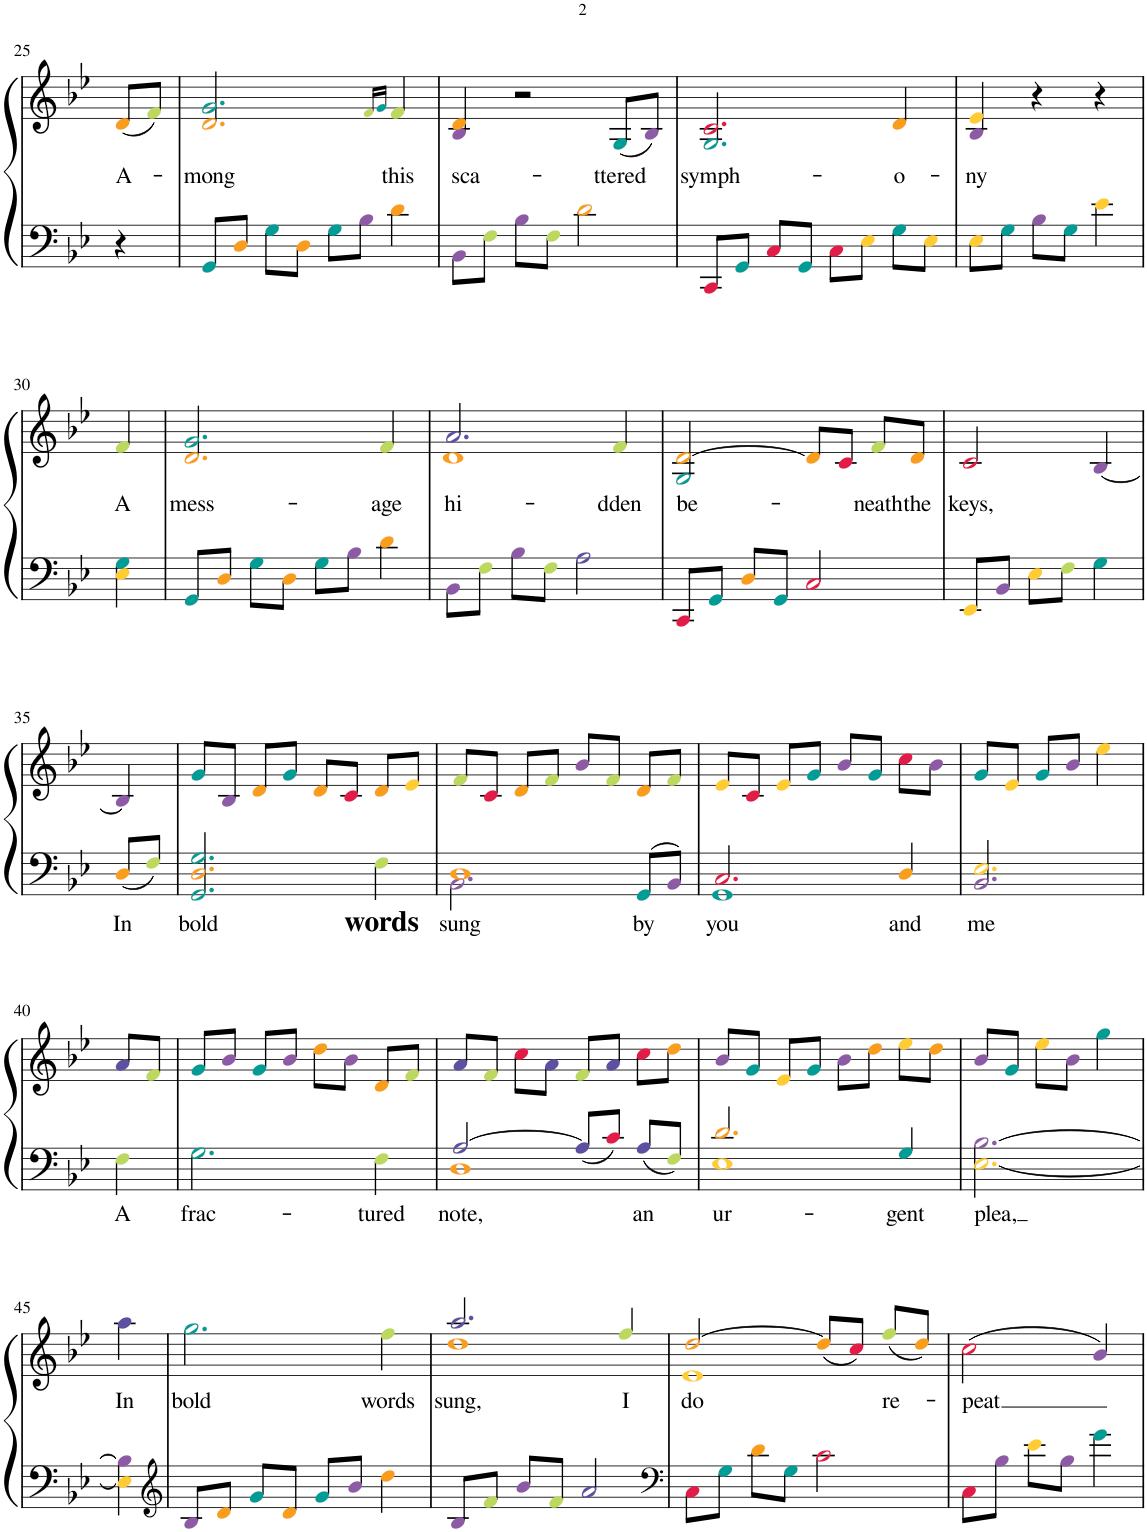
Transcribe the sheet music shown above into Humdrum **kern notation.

**kern	**text	**kern	**text
*part1	*part1	*part1	*part1
*staff2	*staff2	*staff1	*staff1
*I"Piano	*	*	*
*I'Pno.	*	*	*
!!LO:PB:g=z
*clefF4	*	*clefG2	*
*k[b-e-]	*	*k[b-e-]	*
*M4/4	*	*M4/4	*
=25	=25	=25	=25
!	!	!	!LO:LY:b
4r	.	(8di/L	A-
.	.	8fj/J)	.
=26	=26	=26	=26
!	!	!	!LO:LY:b
8GGZ/L	.	2.di/ 2.gZ/	-mong
8Di/J	.	.	.
8GZ\L	.	.	.
8Di\J	.	.	.
8GZ\L	.	.	.
8B-V\J	.	.	.
.	.	16qfj/LL	.
.	.	16qgZ/JJ	.
!	!	!	!LO:LY:b
4di\	.	4fj/	this
=27	=27	=27	=27
!	!	!	!LO:LY:b
8BB-V\L	.	4B-V/ 4di/	sca-
8Fj\J	.	.	.
8B-V\L	.	2r	.
8Fj\J	.	.	.
2di\	.	.	.
!	!	!	!LO:LY:b
.	.	(8GZ/L	-ttered
.	.	8B-V/J)	.
=28	=28	=28	=28
!	!	!	!LO:LY:b
8CCN/L	.	2.GZ/ 2.cN/	symph-
8GGZ/J	.	.	.
8CN/L	.	.	.
8GGZ/J	.	.	.
8CN\L	.	.	.
8E-l\J	.	.	.
!	!	!	!LO:LY:b
8GZ\L	.	4di/	-o-
8E-l\J	.	.	.
=29	=29	=29	=29
!	!	!	!LO:LY:b
8E-l\L	.	4B-V/ 4e-l/	-ny
8GZ\J	.	.	.
8B-V\L	.	4r	.
8GZ\J	.	.	.
4e-l\	.	4r	.
!!LO:LB:g=z
=30	=30	=30	=30
!	!	!	!LO:LY:b
4E-l\ 4GZ\	.	4fj/	A
=31	=31	=31	=31
!	!	!	!LO:LY:b
8GGZ/L	.	2.di/ 2.gZ/	mess-
8Di/J	.	.	.
8GZ\L	.	.	.
8Di\J	.	.	.
8GZ\L	.	.	.
8B-V\J	.	.	.
!	!	!	!LO:LY:b
4di\	.	4fj/	-age
=32	=32	=32	=32
!	!	!	!LO:LY:b
*	*	*^	*
8BB-V\L	.	2.a!/	1di	hi-
8Fj\J	.	.	.	.
8B-V\L	.	.	.	.
8Fj\J	.	.	.	.
2A!\	.	.	.	.
!	!	!	!	!LO:LY:b
.	.	4fj/	.	-dden
*	*	*v	*v	*
=33	=33	=33	=33
!	!	!	!LO:LY:b
8CCN/L	.	2GZ/ [2di/	be-
8GGZ/J	.	.	.
8Di/L	.	.	.
8GGZ/J	.	.	.
2CN/	.	8di/L]	.
.	.	8cN/J	.
!	!	!	!LO:LY:b
.	.	8fj/L	-neath
!	!	!	!LO:LY:b
.	.	8di/J	the
=34	=34	=34	=34
!	!	!	!LO:LY:b
8EE-l/L	.	2cN/	keys,
8BB-V/J	.	.	.
8E-l\L	.	.	.
8Fj\J	.	.	.
4GZ\	.	[4B-V/	.
!!LO:LB:g=z
=35	=35	=35	=35
!	!LO:LY:b	!	!
8Di/L	In	4B-V/]	.
8Fj/J	.	.	.
=36	=36	=36	=36
!	!LO:LY:b	!	!
2.GGZ/ 2.Di/ 2.GZ/	bold	8gZ/L	.
.	.	8B-V/J	.
.	.	8di/L	.
.	.	8gZ/J	.
.	.	8di/L	.
.	.	8cN/J	.
!	!LO:LY:b	!	!
4Fj\	words	8di/L	.
.	.	8e-l/J	.
=37	=37	=37	=37
!	!LO:LY:b	!	!
*^	*	*	*
2.BB-V\	1Di	sung	8fj/L	.
.	.	.	8cN/J	.
.	.	.	8di/L	.
.	.	.	8fj/J	.
.	.	.	8b-V/L	.
.	.	.	8fj/J	.
!	!	!LO:LY:b	!	!
8GGZ/L	.	by	8di/L	.
8BB-V/J	.	.	8fj/J	.
=38	=38	=38	=38	=38
!	!	!LO:LY:b	!	!
2.CN/	1GGZ	you	8e-l/L	.
.	.	.	8cN/J	.
.	.	.	8e-l/L	.
.	.	.	8gZ/J	.
.	.	.	8b-V/L	.
.	.	.	8gZ/J	.
!	!	!LO:LY:b	!	!
4Di/	.	and	8ccN\L	.
.	.	.	8b-V\J	.
*v	*v	*	*	*
=39	=39	=39	=39
!	!LO:LY:b	!	!
2.BB-V/ 2.E-l/	me	8gZ/L	.
.	.	8e-l/J	.
.	.	8gZ/L	.
.	.	8b-V/J	.
.	.	4ee-l\	.
!!LO:LB:g=z
=40	=40	=40	=40
!	!LO:LY:b	!	!
4Fj\	A	8a!/L	.
.	.	8fj/J	.
=41	=41	=41	=41
!	!LO:LY:b	!	!
2.GZ\	frac-	8gZ/L	.
.	.	8b-V/J	.
.	.	8gZ/L	.
.	.	8b-V/J	.
.	.	8ddi\L	.
.	.	8b-V\J	.
!	!LO:LY:b	!	!
4Fj\	-tured	8di/L	.
.	.	8fj/J	.
=42	=42	=42	=42
!	!LO:LY:b	!	!
*^	*	*	*
[2A!/	1Di	note,	8a!/L	.
.	.	.	8fj/J	.
.	.	.	8ccN\L	.
.	.	.	8a!\J	.
8A!/L]	.	.	8fj/L	.
8cN/J	.	.	8a!/J	.
!	!	!LO:LY:b	!	!
8A!/L	.	an	8ccN\L	.
8Fj/J	.	.	8ddi\J	.
=43	=43	=43	=43	=43
!	!	!LO:LY:b	!	!
2.di/	1E-l	ur-	8b-V/L	.
.	.	.	8gZ/J	.
.	.	.	8e-l/L	.
.	.	.	8gZ/J	.
.	.	.	8b-V\L	.
.	.	.	8ddi\J	.
!	!	!LO:LY:b	!	!
4GZ/	.	-gent	8ee-l\L	.
.	.	.	8ddi\J	.
*v	*v	*	*	*
=44	=44	=44	=44
!	!LO:LY:b	!	!
[2.E-l\ [2.B-V\	plea,	8b-V/L	.
.	.	8gZ/J	.
.	.	8ee-l\L	.
.	.	8b-V\J	.
.	.	4ggZ\	.
!!LO:LB:g=z
=45	=45	=45	=45
!	!	!	!LO:LY:b
4E-l\] 4B-V\]	.	4aa!\	In
=46	=46	=46	=46
*clefG2	*	*	*
!	!	!	!LO:LY:b
8B-V/L	.	2.ggZ\	bold
8di/J	.	.	.
8gZ/L	.	.	.
8di/J	.	.	.
8gZ/L	.	.	.
8b-V/J	.	.	.
!	!	!	!LO:LY:b
4ddi\	.	4ffj\	words
=47	=47	=47	=47
!	!	!	!LO:LY:b
*	*	*^	*
8B-V/L	.	2.aa!/	1ddi	sung,
8fj/J	.	.	.	.
8b-V/L	.	.	.	.
8fj/J	.	.	.	.
2a!/	.	.	.	.
!	!	!	!	!LO:LY:b
.	.	4ffj/	.	I
=48	=48	=48	=48	=48
*clefF4	*	*	*	*
!	!	!	!	!LO:LY:b
8CN\L	.	[2ddi/	1e-l	do
8GZ\J	.	.	.	.
8di\L	.	.	.	.
8GZ\J	.	.	.	.
2cN\	.	(<8ddi/L]	.	.
.	.	8ccN/J)	.	.
!	!	!	!	!LO:LY:b
.	.	(<8ffj/L	.	re-
.	.	8ddi/J)	.	.
*	*	*v	*v	*
=49	=49	=49	=49
!	!	!	!LO:LY:b
8CN\L	.	(2ccN\	-peat
8B-V\J	.	.	.
8e-l\L	.	.	.
8B-V\J	.	.	.
4gZ\	.	4b-V/)	.
=	=	=	=
*-	*-	*-	*-
